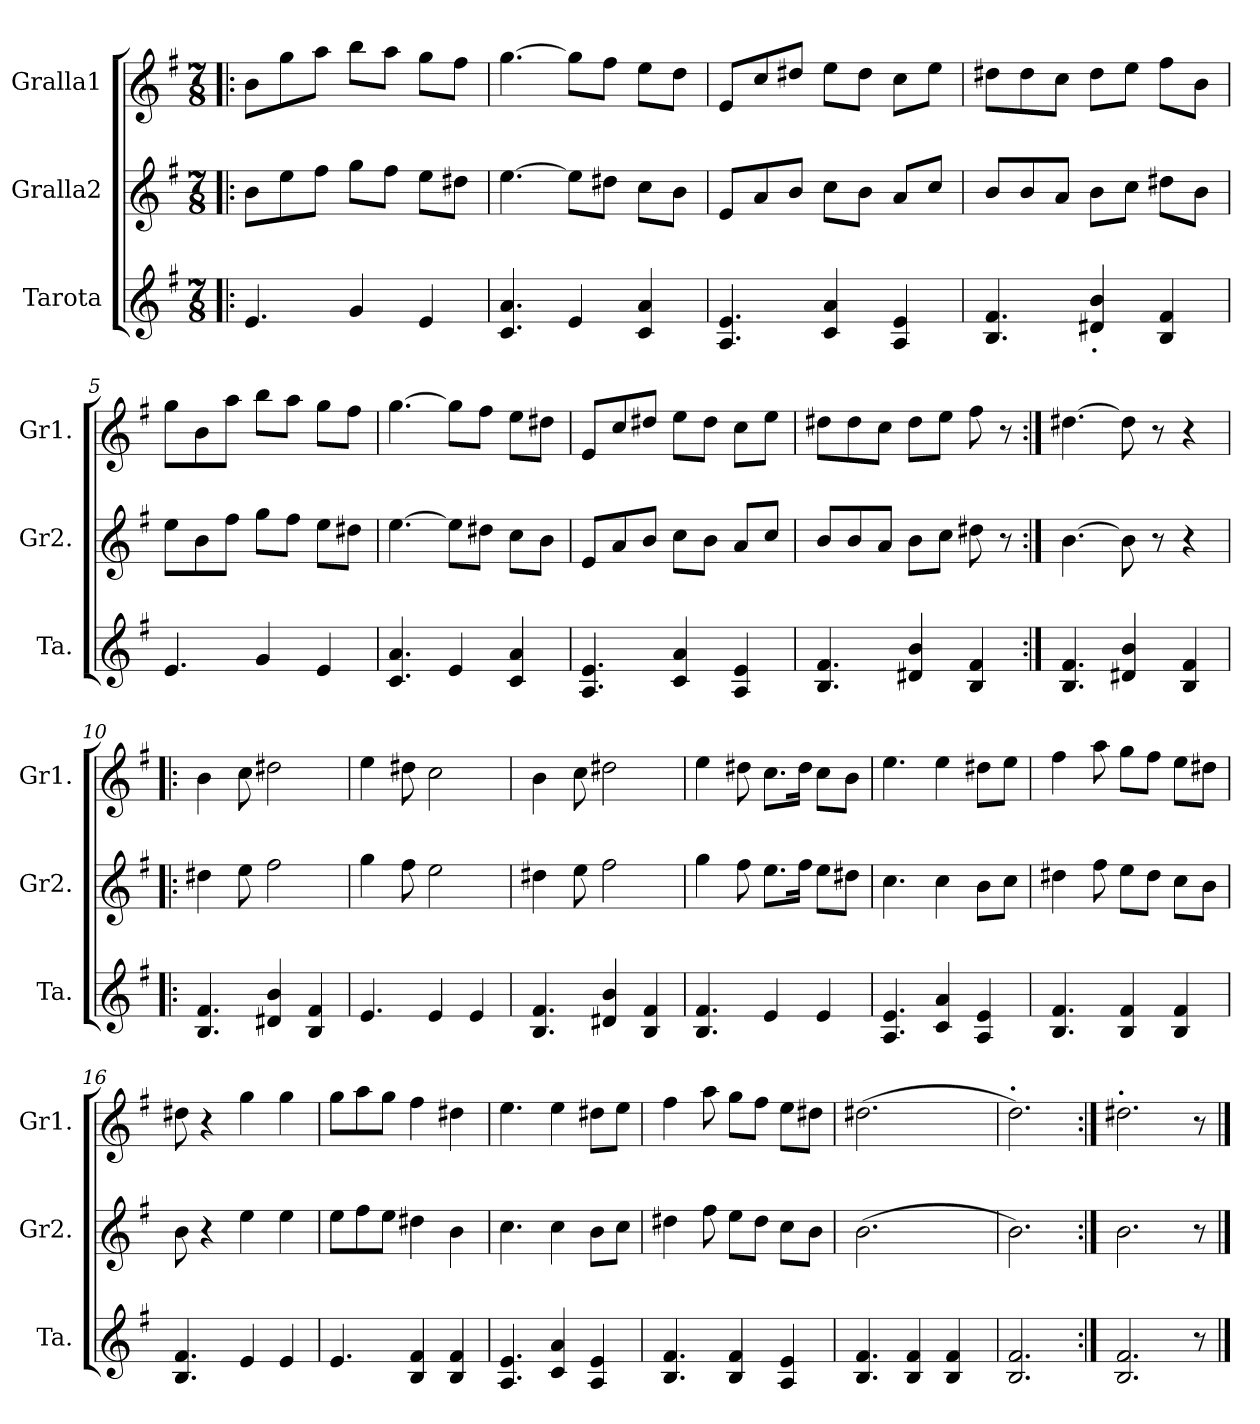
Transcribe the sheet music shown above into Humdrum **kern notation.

**kern	**kern	**kern
*part3	*part2	*part1
*staff3	*staff2	*staff1
*I"Tarota	*I"Gralla2	*I"Gralla1
*I'Ta.	*I'Gr2.	*I'Gr1.
*clefG2	*clefG2	*clefG2
*k[f#]	*k[f#]	*k[f#]
*M7/8	*M7/8	*M7/8
=1!|:	=1!|:	=1!|:
4.e/	8b\L	8b\L
.	8ee\	8gg\
.	8ff#i\J	8aa\J
4g/	8gg\L	8bb\L
.	8ff#i\J	8aa\J
4e/	8ee\L	8gg\L
.	8dd#X\J	8ff#i\J
=2	=2	=2
4.c/ 4.a/	[4.ee\	[4.gg\
4e/	8ee\L]	8gg\L]
.	8dd#X\J	8ff#i\J
4c/ 4a/	8cc\L	8ee\L
.	8b\J	8dd\J
=3	=3	=3
4.A/ 4.e/	8e/L	8e/L
.	8a/	8cc/
.	8b/J	8dd#X/J
4c/ 4a/	8cc\L	8ee\L
.	8b\J	8dd#i\J
4A/ 4e/	8a/L	8cc\L
.	8cc/J	8ee\J
=4	=4	=4
4.B/ 4.f#/	8b/L	8dd#X\L
.	8b/	8dd#\
.	8a/J	8cc\J
!LO:TX:b:B:t=.	!	!
4d#X/ 4b/	8b\L	8dd#i\L
.	8cc\J	8ee\J
4B/ 4f#/	8dd#X\L	8ff#i\L
.	8b\J	8b\J
!!LO:LB:g=z
=5	=5	=5
4.e/	8ee\L	8gg\L
.	8b\	8b\
.	8ff#i\J	8aa\J
4g/	8gg\L	8bb\L
.	8ff#i\J	8aa\J
4e/	8ee\L	8gg\L
.	8dd#X\J	8ff#i\J
=6	=6	=6
4.c/ 4.a/	[4.ee\	[4.gg\
4e/	8ee\L]	8gg\L]
.	8dd#X\J	8ff#i\J
4c/ 4a/	8cc\L	8ee\L
.	8b\J	8dd#X\J
=7	=7	=7
4.A/ 4.e/	8e/L	8e/L
.	8a/	8cc/
.	8b/J	8dd#X/J
4c/ 4a/	8cc\L	8ee\L
.	8b\J	8dd#i\J
4A/ 4e/	8a/L	8cc\L
.	8cc/J	8ee\J
=8	=8	=8
4.B/ 4.f#/	8b/L	8dd#X\L
.	8b/	8dd#\
.	8a/J	8cc\J
4d#X/ 4b/	8b\L	8dd#i\L
.	8cc\J	8ee\J
4B/ 4f#/	8dd#X\	8ff#i\
.	8r	8r
=9:|!	=9:|!	=9:|!
4.B/ 4.f#/	[4.b\	[4.dd#X\
4d#X/ 4b/	8b\]	8dd#\]
.	8r	8r
4B/ 4f#/	4r	4r
!!LO:LB:g=z
=10!|:	=10!|:	=10!|:
4.B/ 4.f#/	4dd#X\	4b\
.	8ee\	8cc\
4d#X/ 4b/	2ff#i\	2dd#X\
4B/ 4f#/	.	.
=11	=11	=11
4.e/	4gg\	4ee\
.	8ff#i\	8dd#X\
4e/	2ee\	2cc\
4e/	.	.
=12	=12	=12
4.B/ 4.f#/	4dd#X\	4b\
.	8ee\	8cc\
4d#X/ 4b/	2ff#i\	2dd#X\
4B/ 4f#/	.	.
=13	=13	=13
4.B/ 4.f#/	4gg\	4ee\
.	8ff#i\	8dd#X\
4e/	8.ee\L	8.cc\L
.	16ff#i\Jk	16dd#\Jk
4e/	8ee\L	8cc\L
.	8dd#X\J	8b\J
=14	=14	=14
4.A/ 4.e/	4.cc\	4.ee\
4c/ 4a/	4cc\	4ee\
4A/ 4e/	8b\L	8dd#X\L
.	8cc\J	8ee\J
=15	=15	=15
4.B/ 4.f#/	4dd#X\	4ff#\
.	8ff#i\	8aa\
4B/ 4f#/	8ee\L	8gg\L
.	8dd#\J	8ff#\J
4B/ 4f#/	8cc\L	8ee\L
.	8b\J	8dd#X\J
!!LO:LB:g=z
=16	=16	=16
4.B/ 4.f#/	8b\	8dd#X\
.	4r	4r
4e/	4ee\	4gg\
4e/	4ee\	4gg\
=17	=17	=17
4.e/	8ee\L	8gg\L
.	8ff#i\	8aa\
.	8ee\J	8gg\J
4B/ 4f#/	4dd#X\	4ff#\
4B/ 4f#/	4b\	4dd#X\
=18	=18	=18
4.A/ 4.e/	4.cc\	4.ee\
4c/ 4a/	4cc\	4ee\
4A/ 4e/	8b\L	8dd#X\L
.	8cc\J	8ee\J
=19	=19	=19
4.B/ 4.f#/	4dd#X\	4ff#\
.	8ff#i\	8aa\
4B/ 4f#/	8ee\L	8gg\L
.	8dd#\J	8ff#\J
4A/ 4e/	8cc\L	8ee\L
.	8b\J	8dd#X\J
=20	=20	=20
4.B/ 4.f#/	(<2.b\	(<2.dd#X\
4B/ 4f#/	.	.
4B/ 4f#/	.	.
.	8ryy	8ryy
=21	=21	=21
!	!	!LO:TX:a:B:t=.
2.B/ 2.f#/	2.b\)	2.dd\)
=22:|!	=22:|!	=22:|!
!	!	!LO:TX:a:B:t=.
2.B/ 2.f#/	2.b\	2.dd#X\
8r	8r	8r
==	==	==
*-	*-	*-
